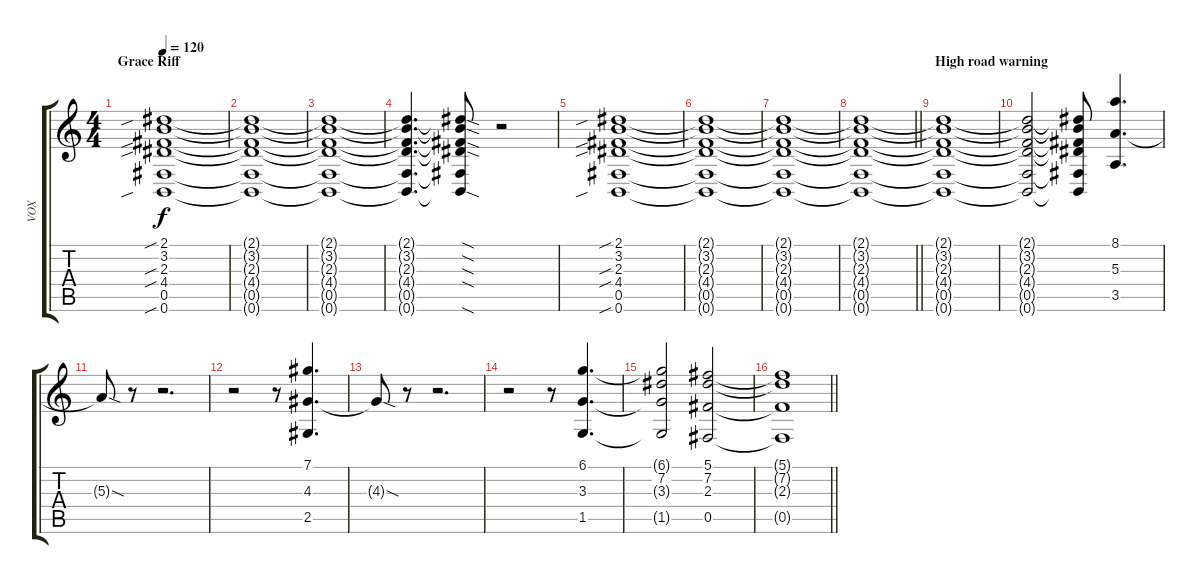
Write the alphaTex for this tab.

\track ("VOX" "VOX") {instrument acousticgrandpiano}
\staff {score tabs}
\tuning (Db5 Ab4 E4 B3 Gb3 B2) {hide}
\ts (4 4)
\section ("" "Grace Riff")
\tempo 120
\clef g2
\ks c
(2.1{sib} 3.2 2.3{sib} 4.4{sib} 0.5 0.6{sib}).1{dy f} |
(2.1{t} 3.2{t} 2.3{t} 4.4{t} 0.5{t} 0.6{t}).1 |
(2.1{t} 3.2{t} 2.3{t} 4.4{t} 0.5{t} 0.6{t}).1 |
(2.1{t} 3.2{t} 2.3{t} 4.4{t} 0.5{t} 0.6{t}).4{d} (2.1{sod t} 3.2{sod t} 2.3{sod t} 4.4{sod t} 0.5{t} 0.6{sod t}).8 r.2 |
(2.1{sib} 3.2 2.3{sib} 4.4{sib} 0.5 0.6{sib}).1 |
(2.1{t} 3.2{t} 2.3{t} 4.4{t} 0.5{t} 0.6{t}).1 |
(2.1{t} 3.2{t} 2.3{t} 4.4{t} 0.5{t} 0.6{t}).1 |
\barLineRight lightlight
(2.1{t} 3.2{t} 2.3{t} 4.4{t} 0.5{t} 0.6{t}).1 |
\section ("" "High road warning")
(2.1{t} 3.2{t} 2.3{t} 4.4{t} 0.5{t} 0.6{t}).1 |
(2.1{t} 3.2{t} 2.3{t} 4.4{t} 0.5{t} 0.6{t}).2 (2.1{t} 3.2{t} 2.3{t} 4.4{t} 0.5{t} 0.6{t}).8 (8.1 5.3 3.5).4{d} |
5.3{sod t}.8 r.8 r.2{d} |
r.2 r.8 (7.1 4.3 2.5).4{d} |
4.3{sod t}.8 r.8 r.2{d} |
r.2 r.8 (6.1 3.3 1.5).4{d} |
(6.1{t} 7.2 3.3{t} 1.5{t}).2 (5.1 7.2 2.3 0.5).2 |
\barLineRight lightlight
(5.1{t} 7.2{t} 2.3{t} 0.5{t}).1
